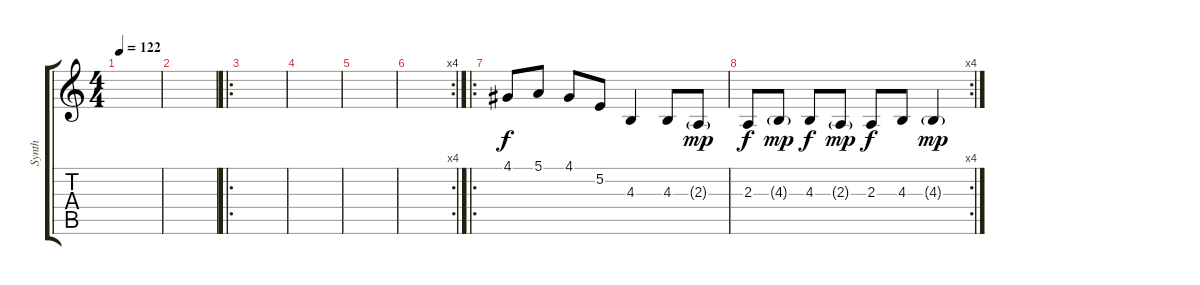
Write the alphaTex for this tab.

\track ("Synth" "Synth") {instrument pad5bowed}
\staff {score tabs}
\tuning (E4 B3 G3 D3 A2 E2) {hide}
\ts (4 4)
\tempo 122
\clef g2
\ks c
|
|
\ro
|
|
|
\rc 4
|
\ro
4.1.8 5.1.8 4.1.8 5.2.8 4.3.4 4.3.8 2.3{g}.8{dy mp} |
\rc 4
2.3.8{dy f} 4.3{g}.8{dy mp} 4.3.8{dy f} 2.3{g}.8{dy mp} 2.3.8{dy f} 4.3.8 4.3{g}.4{dy mp}
